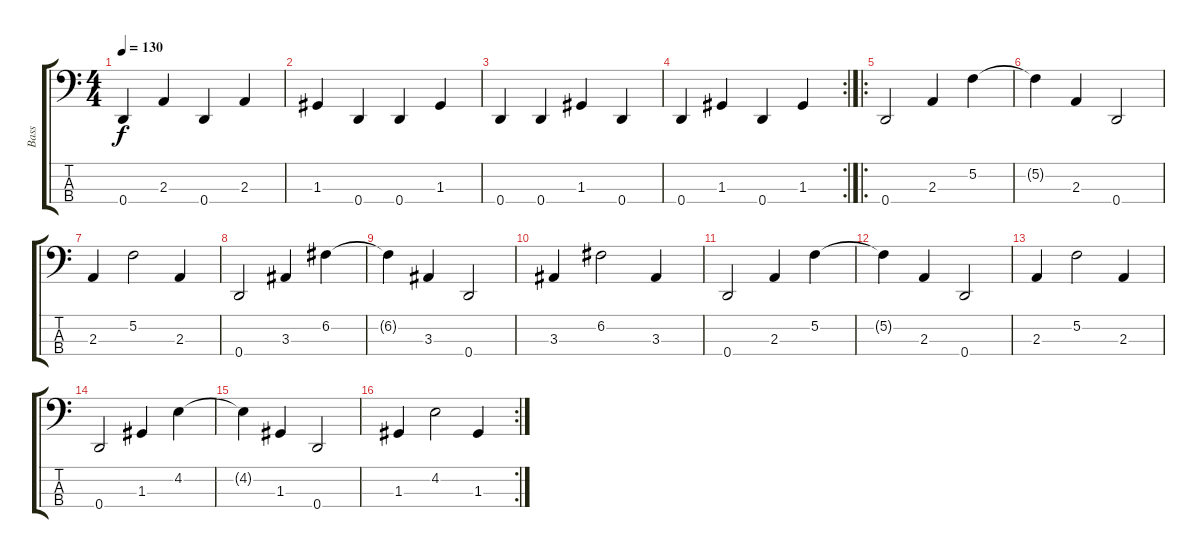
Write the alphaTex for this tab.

\track ("Bass" "Bass") {instrument slapbass2}
\staff {score tabs}
\tuning (F2 C2 G1 D1) {hide}
\ts (4 4)
\tempo 130
\clef f4
\ks c
0.4.4{dy f} 2.3.4 0.4.4 2.3.4 |
1.3.4 0.4.4 0.4.4 1.3.4 |
0.4.4 0.4.4 1.3.4 0.4.4 |
\rc 2
0.4.4 1.3.4 0.4.4 1.3.4 |
\ro
0.4.2 2.3.4 5.2.4 |
5.2{t}.4 2.3.4 0.4.2 |
2.3.4 5.2.2 2.3.4 |
0.4.2 3.3.4 6.2.4 |
6.2{t}.4 3.3.4 0.4.2 |
3.3.4 6.2.2 3.3.4 |
0.4.2 2.3.4 5.2.4 |
5.2{t}.4 2.3.4 0.4.2 |
2.3.4 5.2.2 2.3.4 |
0.4.2 1.3.4 4.2.4 |
4.2{t}.4 1.3.4 0.4.2 |
\rc 2
1.3.4 4.2.2 1.3.4
